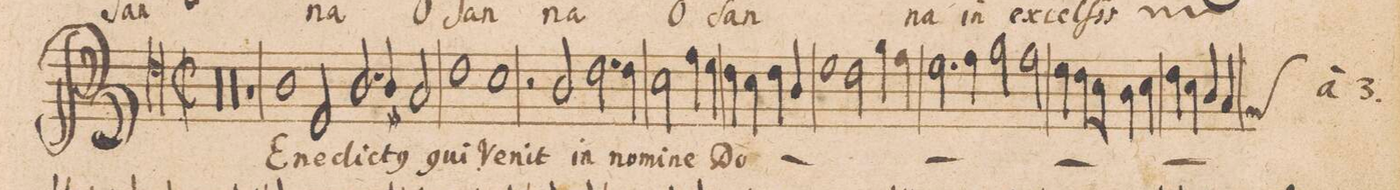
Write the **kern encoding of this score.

**kern	**text
*I"ALTVS.	*
*clefC4	*
*k[]	*
*met(C|)	*
*M2/1	*
00r	.
=2-	=2-
=3-	=3-
00r	.
=4-	=4-
=5-	=5-
1r	.
1A	BE-
=6-	=6-
2D/	-ne-
2.A/	-dic-
4A/	-t(us)
2G#X/	qui
=7-	=7-
1c	ve-
1B	-nit
=8-	=8-
2r	.
2A/	in
*2\right	*
2.c\	no-
4c\	-mi-
=9-	=9-
2B\	-ne
4e\	Do-
4d\	.
4c\	.
4B\	.
4c\	.
4A/	.
=10-	=10-
1d	.
2c\	.
4f\	.
4e\	.
=11-	=11-
2.d\	.
4e\	.
2f\	.
2e\	.
=12-	=12-
4d\	.
8c\L	.
8B\J	.
4A\	.
4B\	.
4c\	.
4B\	.
4A/	.
4Gny/	.
*custos:F	*
=13-	=13-
*-	*-
